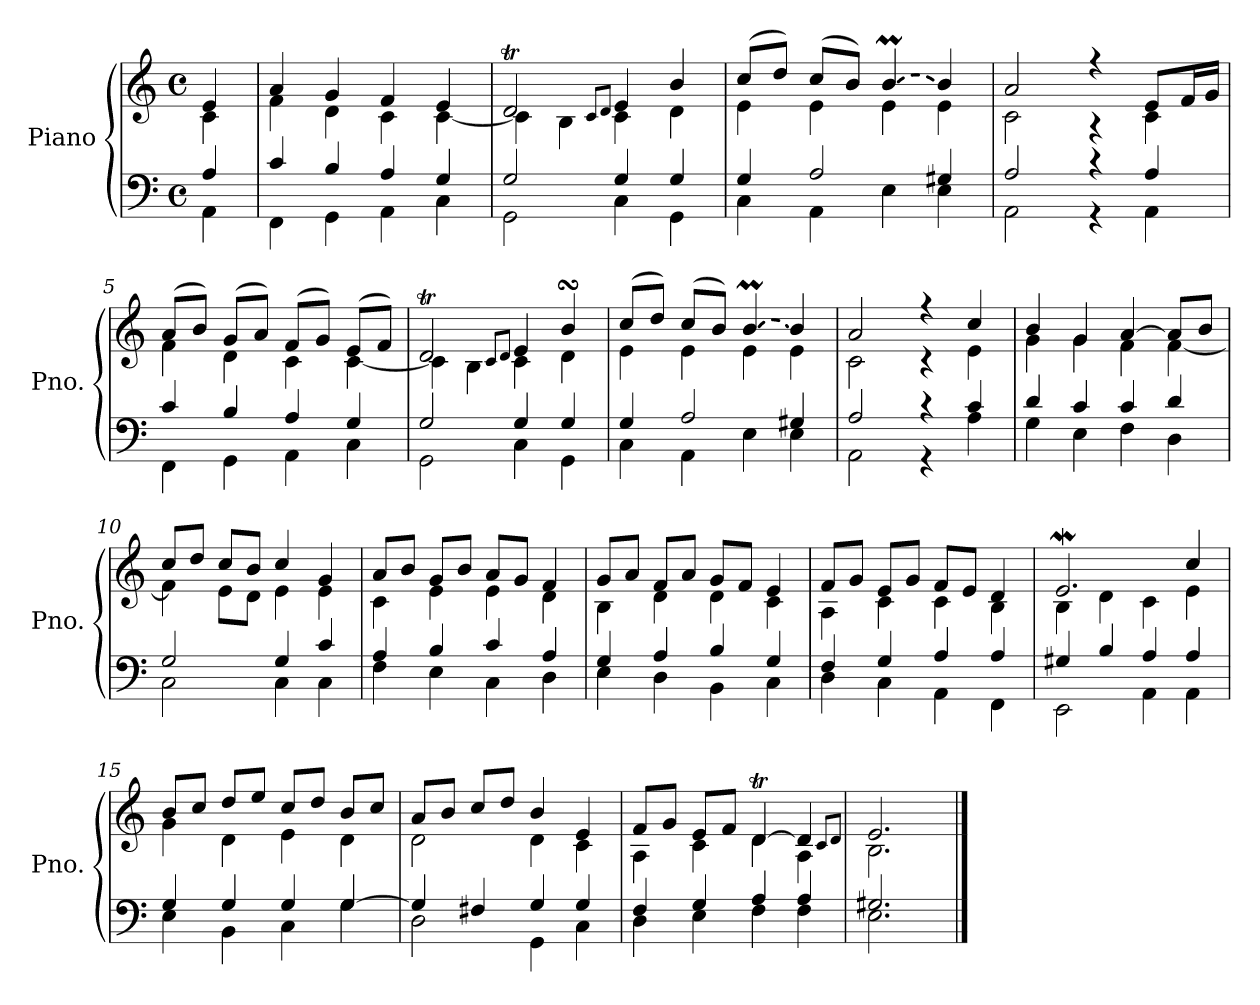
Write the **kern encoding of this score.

**kern	**kern
*part1	*part1
*staff2	*staff1
*I"Piano	*
*I'Pno.	*
*clefF4	*clefG2
*k[]	*k[]
*M4/4	*M4/4
*met(c)	*met(c)
*MM100	*MM100
=	=
*^	*^
4A/	4AA\	4e/	4c\
=1	=1	=1	=1
4c/	4FF\	4a/	4f\
4B/	4GG\	4g/	4d\
4A/	4AA\	4f/	4c\
4G/	4C\	4e/	[4c\
=2	=2	=2	=2
2G/	2GG\	2dT/	4c\]
.	.	.	4B\
.	.	8qc/L	.
.	.	8qd/J	.
4G/	4C\	4e/	4c\
4G/	4GG\	4b/	4d\
=3	=3	=3	=3
4G/	4C\	(>8cc/L	4e\
.	.	8dd/J)	.
2A/	4AA\	(>8cc/L	4e\
.	.	8b/J)	.
!	!	!LO:T:dash	!
.	4E\	[4bm/	4e\
4G#X/	4E\	4b/]	4e\
=4	=4	=4	=4
2A/	2AA\	2a/	2c\
4r	4r	4r	4r
4A/	4AA\	8e/L	4c\
.	.	16f/L	.
.	.	16g/JJ	.
=5	=5	=5	=5
4c/	4FF\	(>8a/L	4f\
.	.	8b/J)	.
4B/	4GG\	(>8g/L	4d\
.	.	8a/J)	.
4A/	4AA\	(>8f/L	4c\
.	.	8g/J)	.
4G/	4C\	(>8e/L	[4c\
.	.	8f/J)	.
=6	=6	=6	=6
2G/	2GG\	2dT/	4c\]
.	.	.	4B\
.	.	8qc/L	.
.	.	8qd/J	.
4G/	4C\	4e/	4c\
4G/	4GG\	4bsSsS/	4d\
!!LO:LB:g=z	!!
=7	=7	=7	=7
4G/	4C\	(>8cc/L	4e\
.	.	8dd/J)	.
2A/	4AA\	(>8cc/L	4e\
.	.	8b/J)	.
!	!	!LO:T:dash	!
.	4E\	[4bm/	4e\
4G#X/	4E\	4b/]	4e\
=8	=8	=8	=8
2A/	2AA\	2a/	2c\
4r	4r	4r	4r
4c/	4A\	4cc/	4e\
=9	=9	=9	=9
4d/	4G\	4b/	4g\
4c/	4E\	4g/	4g\
4c/	4F\	[4a/	4f\
4d/	4D\	8a/L]	[4f\
.	.	8b/J	.
=10	=10	=10	=10
2G/	2C\	8cc/L	4f\]
.	.	8dd/J	.
.	.	8cc/L	8e\L
.	.	8b/J	8d\J
4G/	4C\	4cc/	4e\
4c/	4C\	4g/	4e\
=11	=11	=11	=11
4A/	4F\	8a/L	4c\
.	.	8b/J	.
4B/	4E\	8g/L	4e\
.	.	8b/J	.
4c/	4C\	8a/L	4e\
.	.	8g/J	.
4A/	4D\	4f/	4d\
=12	=12	=12	=12
4G/	4E\	8g/L	4B\
.	.	8a/J	.
4A/	4D\	8f/L	4d\
.	.	8a/J	.
4B/	4BB\	8g/L	4d\
.	.	8f/J	.
4G/	4C\	4e/	4c\
=13	=13	=13	=13
4F/	4D\	8f/L	4A\
.	.	8g/J	.
4G/	4C\	8e/L	4c\
.	.	8g/J	.
4A/	4AA\	8f/L	4c\
.	.	8e/J	.
4A/	4FF\	4d/	4B\
!!LO:LB:g=z	!!
=14	=14	=14	=14
4G#X/	2EE\	2.eW/	4B\
4B/	.	.	4d\
4A/	4AA\	.	4c\
4A/	4AA\	4cc/	4e\
=15	=15	=15	=15
4G/	4E\	8b/L	4g\
.	.	8cc/J	.
4G/	4BB\	8dd/L	4d\
.	.	8ee/J	.
4G/	4C\	8cc/L	4e\
.	.	8dd/J	.
[4G/	4G\	8b/L	4d\
.	.	8cc/J	.
=16	=16	=16	=16
4G/]	2D\	8a/L	2d\
.	.	8b/J	.
4F#X/	.	8cc/L	.
.	.	8dd/J	.
4G/	4GG\	4b/	4d\
4G/	4C\	4e/	4c\
=17	=17	=17	=17
4F/	4D\	8f/L	4A\
.	.	8g/J	.
4G/	4E\	8e/L	4c\
.	.	8f/J	.
4A/	4F\	[4dT/	4d\
4A/	4F\	4d/]	4A\
.	.	8qc/L	.
.	.	8qd/J	.
=18	=18	=18	=18
2.G#X/	2.E\	2.e/	2.B\
*v	*v	*	*
*	*v	*v
==	==
*-	*-
